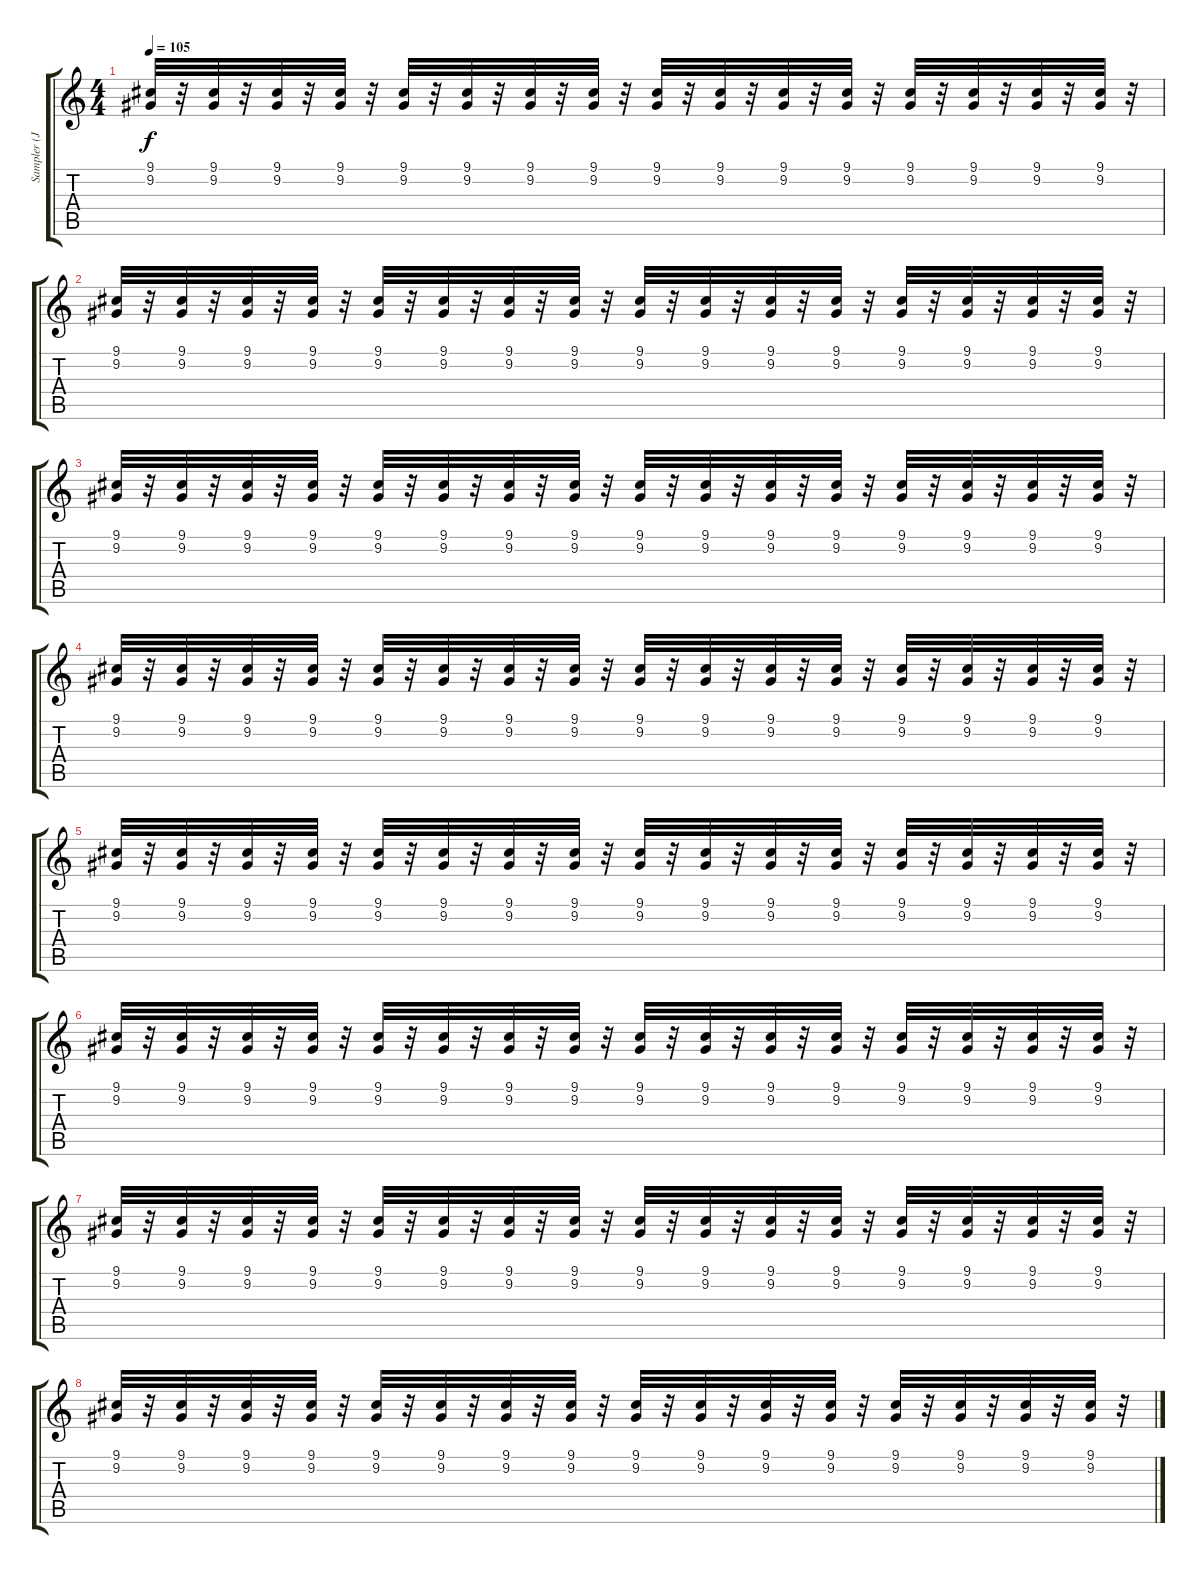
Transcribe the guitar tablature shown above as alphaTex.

\track ("Sampler (Joseph Hahn)" "Sampler (J") {instrument whistle}
\staff {score tabs}
\tuning (E4 B3 G3 D3 A2 E2) {hide}
\ts (4 4)
\tempo 105
\clef g2
\ks c
(9.1 9.2).32{dy f volume 5 instrument agogo} r.32 (9.1 9.2).32 r.32 (9.1 9.2).32 r.32 (9.1 9.2).32 r.32 (9.1 9.2).32 r.32 (9.1 9.2).32 r.32 (9.1 9.2).32 r.32 (9.1 9.2).32 r.32 (9.1 9.2).32 r.32 (9.1 9.2).32 r.32 (9.1 9.2).32 r.32 (9.1 9.2).32 r.32 (9.1 9.2).32 r.32 (9.1 9.2).32 r.32 (9.1 9.2).32 r.32 (9.1 9.2).32 r.32 |
(9.1 9.2).32{volume 5 instrument agogo} r.32 (9.1 9.2).32 r.32 (9.1 9.2).32 r.32 (9.1 9.2).32 r.32 (9.1 9.2).32 r.32 (9.1 9.2).32 r.32 (9.1 9.2).32 r.32 (9.1 9.2).32 r.32 (9.1 9.2).32 r.32 (9.1 9.2).32 r.32 (9.1 9.2).32 r.32 (9.1 9.2).32 r.32 (9.1 9.2).32 r.32 (9.1 9.2).32 r.32 (9.1 9.2).32 r.32 (9.1 9.2).32 r.32 |
(9.1 9.2).32{volume 5 instrument agogo} r.32 (9.1 9.2).32 r.32 (9.1 9.2).32 r.32 (9.1 9.2).32 r.32 (9.1 9.2).32 r.32 (9.1 9.2).32 r.32 (9.1 9.2).32 r.32 (9.1 9.2).32 r.32 (9.1 9.2).32 r.32 (9.1 9.2).32 r.32 (9.1 9.2).32 r.32 (9.1 9.2).32 r.32 (9.1 9.2).32 r.32 (9.1 9.2).32 r.32 (9.1 9.2).32 r.32 (9.1 9.2).32 r.32 |
(9.1 9.2).32{volume 5 instrument agogo} r.32 (9.1 9.2).32 r.32 (9.1 9.2).32 r.32 (9.1 9.2).32 r.32 (9.1 9.2).32 r.32 (9.1 9.2).32 r.32 (9.1 9.2).32 r.32 (9.1 9.2).32 r.32 (9.1 9.2).32 r.32 (9.1 9.2).32 r.32 (9.1 9.2).32 r.32 (9.1 9.2).32 r.32 (9.1 9.2).32 r.32 (9.1 9.2).32 r.32 (9.1 9.2).32 r.32 (9.1 9.2).32 r.32 |
(9.1 9.2).32{volume 5 instrument agogo} r.32 (9.1 9.2).32 r.32 (9.1 9.2).32 r.32 (9.1 9.2).32 r.32 (9.1 9.2).32 r.32 (9.1 9.2).32 r.32 (9.1 9.2).32 r.32 (9.1 9.2).32 r.32 (9.1 9.2).32 r.32 (9.1 9.2).32 r.32 (9.1 9.2).32 r.32 (9.1 9.2).32 r.32 (9.1 9.2).32 r.32 (9.1 9.2).32 r.32 (9.1 9.2).32 r.32 (9.1 9.2).32 r.32 |
(9.1 9.2).32{volume 5 instrument agogo} r.32 (9.1 9.2).32 r.32 (9.1 9.2).32 r.32 (9.1 9.2).32 r.32 (9.1 9.2).32 r.32 (9.1 9.2).32 r.32 (9.1 9.2).32 r.32 (9.1 9.2).32 r.32 (9.1 9.2).32 r.32 (9.1 9.2).32 r.32 (9.1 9.2).32 r.32 (9.1 9.2).32 r.32 (9.1 9.2).32 r.32 (9.1 9.2).32 r.32 (9.1 9.2).32 r.32 (9.1 9.2).32 r.32 |
(9.1 9.2).32{volume 5 instrument agogo} r.32 (9.1 9.2).32 r.32 (9.1 9.2).32 r.32 (9.1 9.2).32 r.32 (9.1 9.2).32 r.32 (9.1 9.2).32 r.32 (9.1 9.2).32 r.32 (9.1 9.2).32 r.32 (9.1 9.2).32 r.32 (9.1 9.2).32 r.32 (9.1 9.2).32 r.32 (9.1 9.2).32 r.32 (9.1 9.2).32 r.32 (9.1 9.2).32 r.32 (9.1 9.2).32 r.32 (9.1 9.2).32 r.32 |
(9.1 9.2).32{volume 5 instrument agogo} r.32 (9.1 9.2).32 r.32 (9.1 9.2).32 r.32 (9.1 9.2).32 r.32 (9.1 9.2).32 r.32 (9.1 9.2).32 r.32 (9.1 9.2).32 r.32 (9.1 9.2).32 r.32 (9.1 9.2).32 r.32 (9.1 9.2).32 r.32 (9.1 9.2).32 r.32 (9.1 9.2).32 r.32 (9.1 9.2).32 r.32 (9.1 9.2).32 r.32 (9.1 9.2).32 r.32 (9.1 9.2).32 r.32
